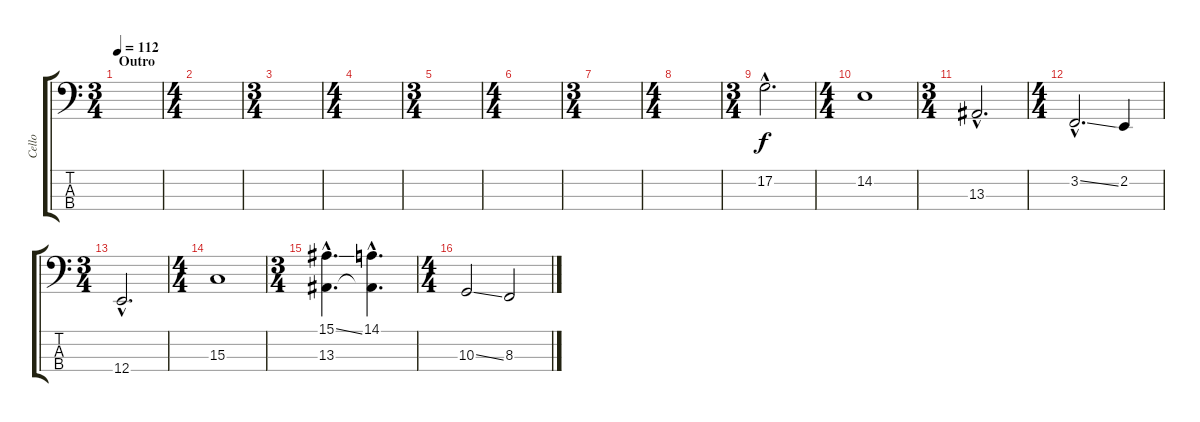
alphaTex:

\track ("Cello" "Cello") {instrument stringensemble1}
\staff {score tabs}
\tuning (G2 D2 A1 E1) {hide}
\ts (3 4)
\section ("" "Outro")
\tempo 112
\clef f4
\ks c
|
\ts (4 4)
|
\ts (3 4)
|
\ts (4 4)
|
\ts (3 4)
|
\ts (4 4)
|
\ts (3 4)
|
\ts (4 4)
|
\ts (3 4)
17.2{hac}.2{d} |
\ts (4 4)
14.2.1 |
\ts (3 4)
13.3{hac}.2{d} |
\ts (4 4)
3.2{ss hac}.2{d} 2.2.4 |
\ts (3 4)
12.4{hac}.2{d} |
\ts (4 4)
15.3.1 |
\ts (3 4)
(15.1{ss hac} 13.3{hac}).4{d} (14.1{hac} 13.3{hac t}).4{d} |
\ts (4 4)
10.3{ss}.2 8.3.2
